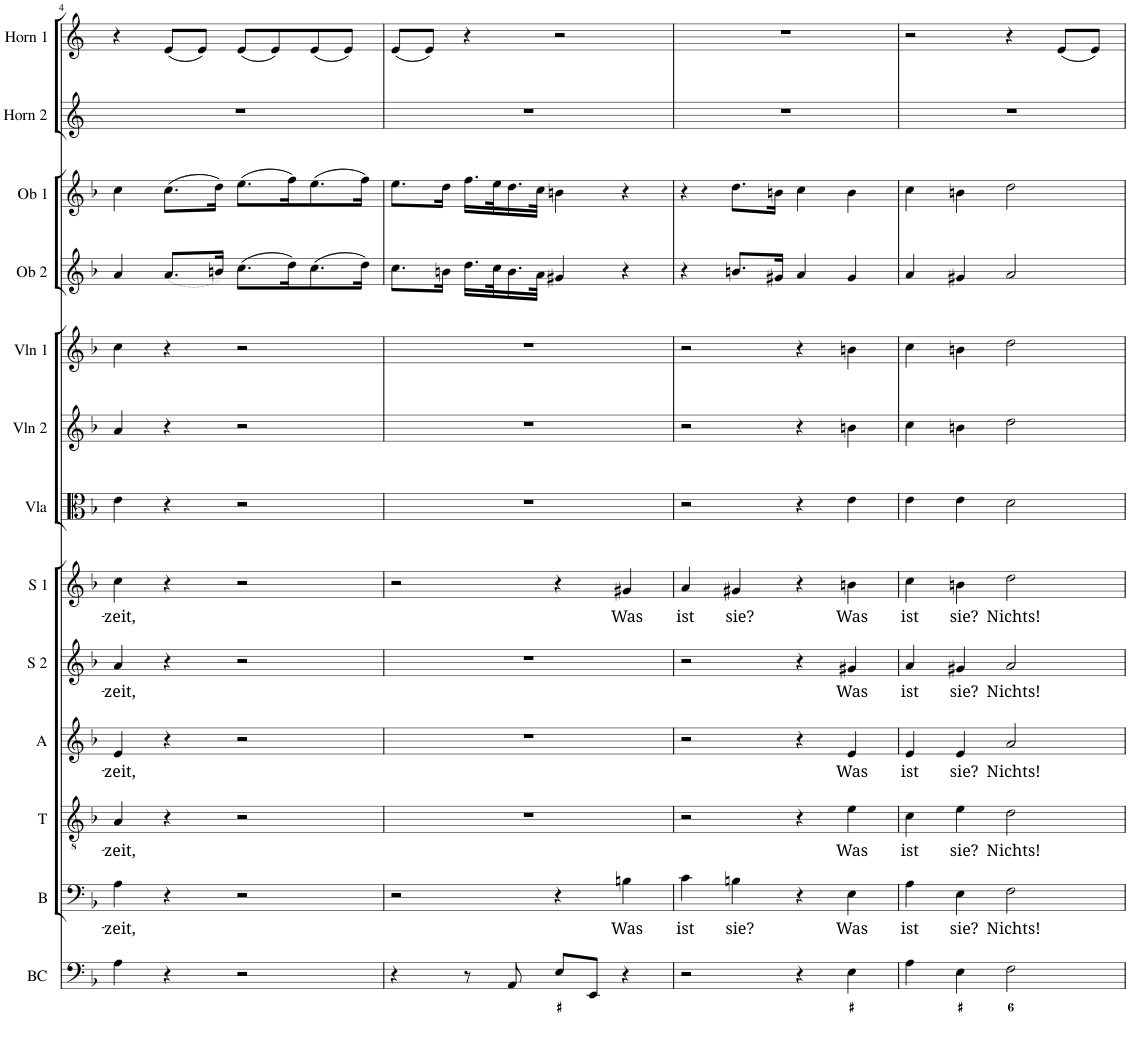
**kern	**kern	**text	**kern	**text	**kern	**text	**kern	**text	**kern	**text	**kern	**kern	**kern	**kern	**kern	**kern	**kern
*part13	*part12	*part12	*part11	*part11	*part10	*part10	*part9	*part9	*part8	*part8	*part7	*part6	*part5	*part4	*part3	*part2	*part1
*staff13	*staff12	*staff12	*staff11	*staff11	*staff10	*staff10	*staff9	*staff9	*staff8	*staff8	*staff7	*staff6	*staff5	*staff4	*staff3	*staff2	*staff1
*I"Basso continuo	*I"Bass	*	*I"Tenor	*	*I"Alt	*	*I"Sopran 2	*	*I"Sopran 1	*	*I"Viola	*I"Violine 2	*I"Violine 1	*I"Oboe 2	*I"Oboe 1	*I"Horn in F 2	*I"Horn in F 1
*I'BC	*I'B	*	*I'T	*	*I'A	*	*I'S 2	*	*I'S 1	*	*I'Vla	*I'Vln 2	*I'Vln 1	*I'Ob 2	*I'Ob 1	*I'Horn 2	*I'Horn 1
!!LO:PB:g=z
*clefF4	*clefF4	*	*clefGv2	*	*clefG2	*	*clefG2	*	*clefG2	*	*clefC3	*clefG2	*clefG2	*clefG2	*clefG2	*clefG2	*clefG2
*Trd7c12	*	*	*	*	*	*	*	*	*	*	*	*	*	*	*	*Trd4c7	*Trd4c7
*k[b-]	*k[b-]	*	*k[b-]	*	*k[b-]	*	*k[b-]	*	*k[b-]	*	*k[b-]	*k[b-]	*k[b-]	*k[b-]	*k[b-]	*k[]	*k[]
*M4/4	*M4/4	*	*M4/4	*	*M4/4	*	*M4/4	*	*M4/4	*	*M4/4	*M4/4	*M4/4	*M4/4	*M4/4	*M4/4	*M4/4
*met(c)	*met(c)	*	*met(c)	*	*met(c)	*	*met(c)	*	*met(c)	*	*met(c)	*met(c)	*met(c)	*met(c)	*met(c)	*met(c)	*met(c)
=4	=4	=4	=4	=4	=4	=4	=4	=4	=4	=4	=4	=4	=4	=4	=4	=4	=4
!	!	!LO:LY:b	!	!LO:LY:b	!	!LO:LY:b	!	!LO:LY:b	!	!LO:LY:b	!	!	!	!	!	!	!
4A\	4A\	-zeit,	4A/	-zeit,	4e/	-zeit,	4a/	-zeit,	4cc\	-zeit,	4e\	4a/	4cc\	4a/	4cc\	1r	4r
4r	4r	.	4r	.	4r	.	4r	.	4r	.	4r	4r	4r	(<8.a/L	(>8.cc\L	.	(<8e/L
.	.	.	.	.	.	.	.	.	.	.	.	.	.	.	.	.	8e/J)
.	.	.	.	.	.	.	.	.	.	.	.	.	.	16bn/Jk)	16dd\Jk)	.	.
2r	2r	.	2r	.	2r	.	2r	.	2r	.	2r	2r	2r	(>8.cc\L	(>8.ee\L	.	(<8e/L
.	.	.	.	.	.	.	.	.	.	.	.	.	.	.	.	.	8e/)
.	.	.	.	.	.	.	.	.	.	.	.	.	.	16dd\K)	16ff\K)	.	.
.	.	.	.	.	.	.	.	.	.	.	.	.	.	(>8.cc\	(>8.ee\	.	(<8e/
.	.	.	.	.	.	.	.	.	.	.	.	.	.	.	.	.	8e/J)
.	.	.	.	.	.	.	.	.	.	.	.	.	.	16dd\Jk)	16ff\Jk)	.	.
=5	=5	=5	=5	=5	=5	=5	=5	=5	=5	=5	=5	=5	=5	=5	=5	=5	=5
4r	2r	.	1r	.	1r	.	1r	.	2r	.	1r	1r	1r	8.cc\L	8.ee\L	1r	(<8e/L
.	.	.	.	.	.	.	.	.	.	.	.	.	.	.	.	.	8e/J)
.	.	.	.	.	.	.	.	.	.	.	.	.	.	16bn\Jk	16dd\Jk	.	.
8r	.	.	.	.	.	.	.	.	.	.	.	.	.	16.dd\LL	16.ff\LL	.	4r
.	.	.	.	.	.	.	.	.	.	.	.	.	.	32cc\K	32ee\K	.	.
8AA/	.	.	.	.	.	.	.	.	.	.	.	.	.	16.b\	16.dd\	.	.
.	.	.	.	.	.	.	.	.	.	.	.	.	.	32a\JJk	32cc\JJk	.	.
8E/L	4r	.	.	.	.	.	.	.	4r	.	.	.	.	4g#X/	4bn\	.	2r
8EE/J	.	.	.	.	.	.	.	.	.	.	.	.	.	.	.	.	.
!	!	!LO:LY:b	!	!	!	!	!	!	!	!LO:LY:b	!	!	!	!	!	!	!
4r	4Bn\	Was	.	.	.	.	.	.	4g#X/	Was	.	.	.	4r	4r	.	.
=6	=6	=6	=6	=6	=6	=6	=6	=6	=6	=6	=6	=6	=6	=6	=6	=6	=6
!	!	!LO:LY:b	!	!	!	!	!	!	!	!LO:LY:b	!	!	!	!	!	!	!
2r	4c\	ist	2r	.	2r	.	2r	.	4a/	ist	2r	2r	2r	4r	4r	1r	1r
!	!	!LO:LY:b	!	!	!	!	!	!	!	!LO:LY:b	!	!	!	!	!	!	!
.	4Bn\	sie?	.	.	.	.	.	.	4g#X/	sie?	.	.	.	8.bn/L	8.dd\L	.	.
.	.	.	.	.	.	.	.	.	.	.	.	.	.	16g#X/Jk	16bn\Jk	.	.
4r	4r	.	4r	.	4r	.	4r	.	4r	.	4r	4r	4r	4a/	4cc\	.	.
!	!	!LO:LY:b	!	!LO:LY:b	!	!LO:LY:b	!	!LO:LY:b	!	!LO:LY:b	!	!	!	!	!	!	!
4E\	4E\	Was	4e\	Was	4e/	Was	4g#X/	Was	4bn\	Was	4e\	4bn\	4bn\	4g#/	4b\	.	.
=7	=7	=7	=7	=7	=7	=7	=7	=7	=7	=7	=7	=7	=7	=7	=7	=7	=7
!	!	!LO:LY:b	!	!LO:LY:b	!	!LO:LY:b	!	!LO:LY:b	!	!LO:LY:b	!	!	!	!	!	!	!
4A\	4A\	ist	4c\	ist	4e/	ist	4a/	ist	4cc\	ist	4e\	4cc\	4cc\	4a/	4cc\	1r	2r
!	!	!LO:LY:b	!	!LO:LY:b	!	!LO:LY:b	!	!LO:LY:b	!	!LO:LY:b	!	!	!	!	!	!	!
4E\	4E\	sie?	4e\	sie?	4e/	sie?	4g#X/	sie?	4bn\	sie?	4e\	4bn\	4bn\	4g#X/	4bn\	.	.
!	!	!LO:LY:b	!	!LO:LY:b	!	!LO:LY:b	!	!LO:LY:b	!	!LO:LY:b	!	!	!	!	!	!	!
2F\	2F\	Nichts!	2d\	Nichts!	2a/	Nichts!	2a/	Nichts!	2dd\	Nichts!	2d\	2dd\	2dd\	2a/	2dd\	.	4r
.	.	.	.	.	.	.	.	.	.	.	.	.	.	.	.	.	(<8e/L
.	.	.	.	.	.	.	.	.	.	.	.	.	.	.	.	.	8e/J)
=	=	=	=	=	=	=	=	=	=	=	=	=	=	=	=	=	=
*-	*-	*-	*-	*-	*-	*-	*-	*-	*-	*-	*-	*-	*-	*-	*-	*-	*-
